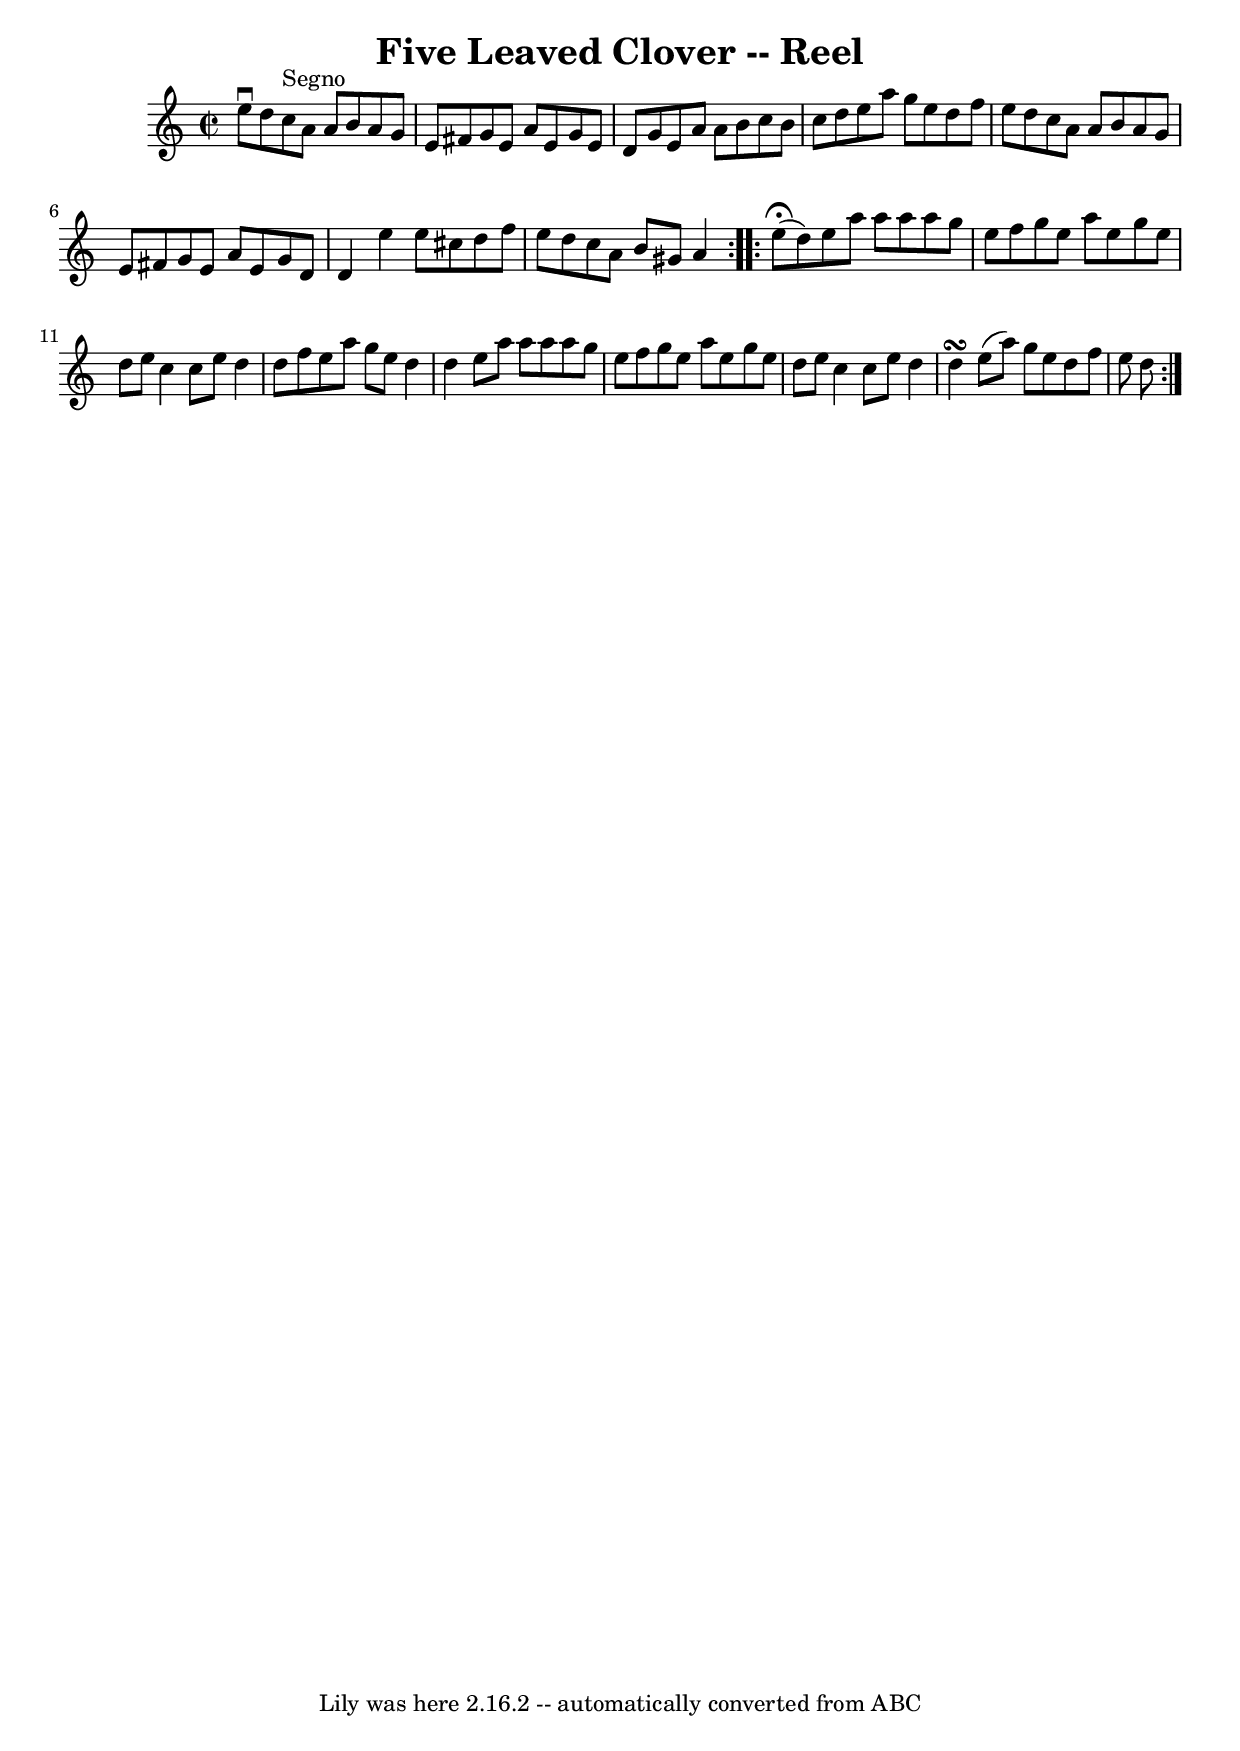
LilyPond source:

\version "2.7.40"
\include "Mammoth.ily"
\header {
	%% book = "Ryan's Mammoth Collection"
	crossRefNumber = "1"
	footnotes = ""
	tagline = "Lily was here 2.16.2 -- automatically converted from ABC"
	title = "Five Leaved Clover -- Reel"
}
voicedefault =  {


\repeat volta 2 {
\override Staff.TimeSignature #'style = #'C
 \time 2/2 \key a \minor e''8^\downbow d''8    |
 c''8^"Segno"   
a'8 a'8 b'8 a'8 g'8 e'8 fis'8  |
 g'8 e'8 a'8   
 e'8 g'8 e'8 d'8 g'8  |
 e'8 a'8 a'8 b'8 c''8   
 b'8 c''8 d''8  |
 e''8 a''8 g''8 e''8 d''8 f''8   
 e''8 d''8  |
 c''8 a'8 a'8 b'8 a'8 g'8 e'8    
fis'8  |
 g'8 e'8 a'8 e'8 g'8 d'8 d'4  |
   
e''4 e''8 cis''8 d''8 f''8 e''8 d''8  |
 c''8 a'8  
 b'8 gis'8 a'4    } \repeat volta 2 { e''8^\fermata(d''8) 
|
 e''8 a''8 a''8 a''8 a''8 g''8 e''8 f''8  
|
 g''8 e''8 a''8 e''8 g''8 e''8 d''8 e''8  
|
 c''4 c''8 e''8 d''4 d''8 f''8  |
 e''8    
a''8 g''8 e''8 d''4 d''4  |
 e''8 a''8 a''8 a''8 
 a''8 g''8 e''8 f''8  |
 g''8 e''8 a''8 e''8    
g''8 e''8 d''8 e''8  |
 c''4 c''8 e''8 d''4 d''4 
\turn  |
 e''8 (a''8) g''8 e''8 d''8 f''8 e''8    
d''8      }   
}

\score{
    <<

	\context Staff="default"
	{
	    \voicedefault 
	}

    >>
	\layout {
	}
	\midi {}
}
